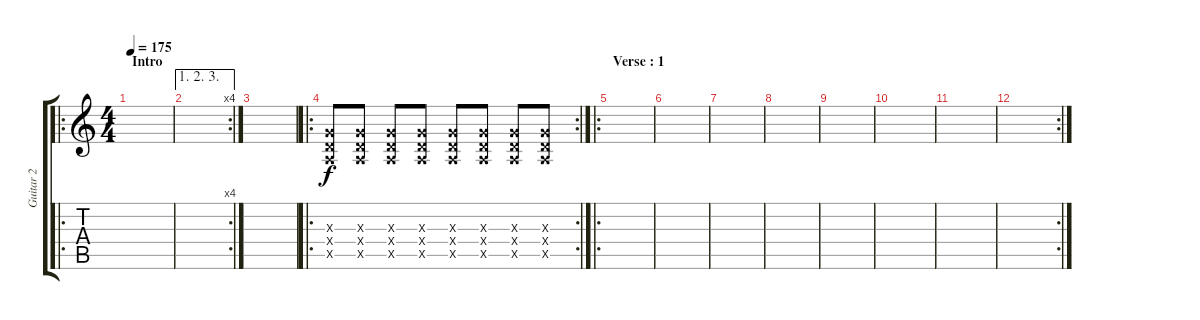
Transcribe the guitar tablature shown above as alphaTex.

\track ("Guitar 2" "Guitar 2") {instrument acousticguitarsteel}
\staff {score tabs}
\tuning (E4 B3 G3 D3 A2 E2) {hide}
\ro
\ts (4 4)
\section ("" "Intro")
\tempo 175
\clef g2
\ks c
|
\ae (1 2 3)
\rc 4
|
|
\ro
\rc 2
(0.3{x} 0.4{x} 0.5{x}).8 (0.3{x} 0.4{x} 0.5{x}).8 (0.3{x} 0.4{x} 0.5{x}).8 (0.3{x} 0.4{x} 0.5{x}).8 (0.3{x} 0.4{x} 0.5{x}).8 (0.3{x} 0.4{x} 0.5{x}).8 (0.3{x} 0.4{x} 0.5{x}).8 (0.3{x} 0.4{x} 0.5{x}).8 |
\ro
\section ("" "Verse : 1")
|
|
|
|
|
|
|
\rc 2
